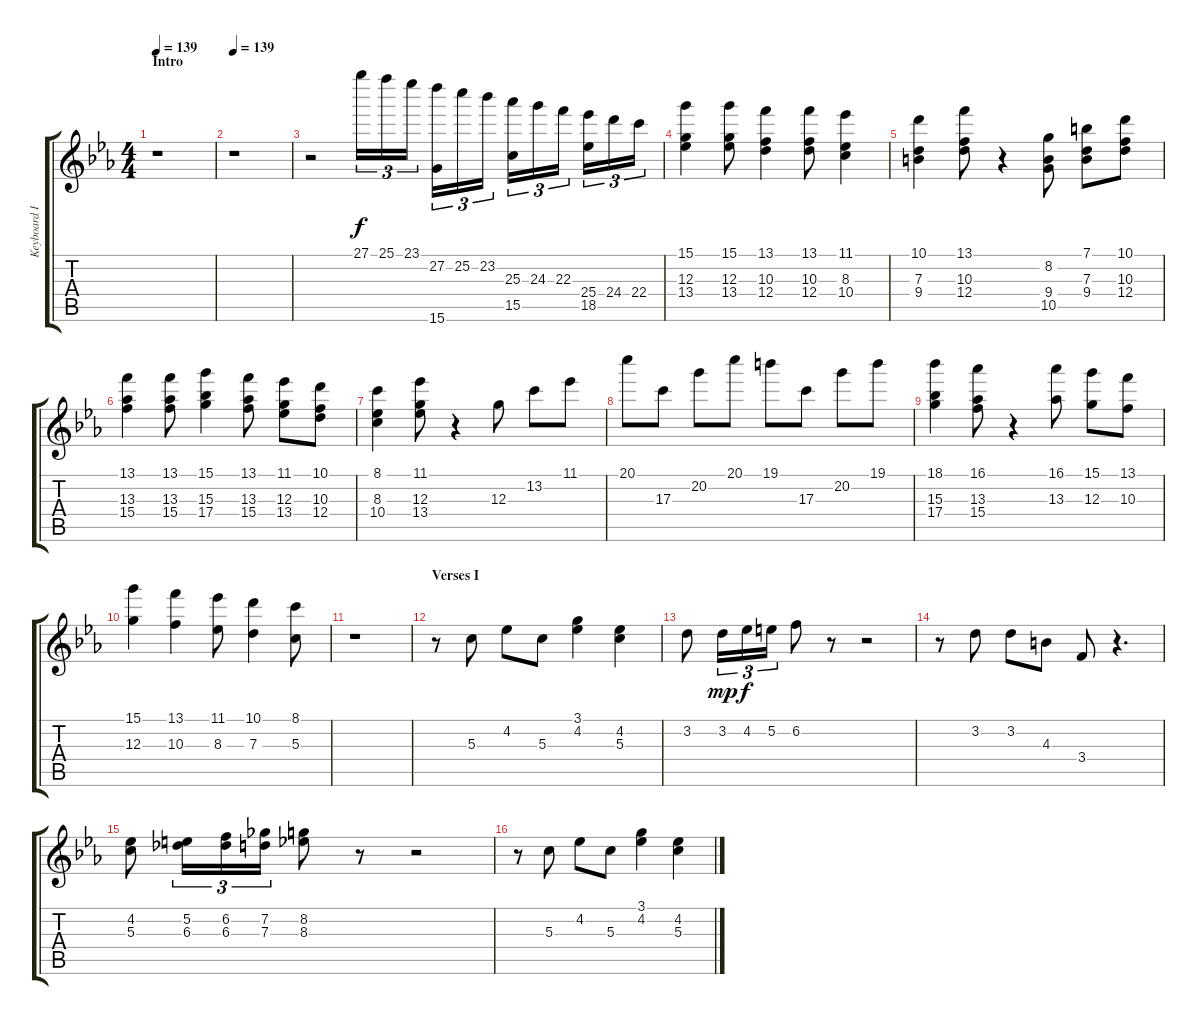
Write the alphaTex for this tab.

\track ("Keyboard I" "Keyboard I") {instrument fx5brightness}
\staff {score tabs}
\tuning (E5 B4 G4 D4 A3 E3) {hide}
\ts (4 4)
\section ("" "Intro")
\tempo 139
\tempo 130
\tempo 139
\clef g2
\ks cminor
r.1{dy f instrument fx5brightness} |
\tempo 139
r.1 |
r.2 27.1.16{tu (3 2)} 25.1.16{tu (3 2)} 23.1.16{tu (3 2)} (27.2 15.6).16{tu (3 2)} 25.2.16{tu (3 2)} 23.2.16{tu (3 2)} (25.3 15.5).16{tu (3 2)} 24.3.16{tu (3 2)} 22.3.16{tu (3 2)} (25.4 18.5).16{tu (3 2)} 24.4.16{tu (3 2)} 22.4.16{tu (3 2)} |
(15.1 12.3 13.4).4 (15.1 12.3 13.4).8 (13.1 10.3 12.4).4 (13.1 10.3 12.4).8 (11.1 8.3 10.4).4 |
(10.1 7.3 9.4).4 (13.1 10.3 12.4).8 r.4 (8.2 9.4 10.5).8 (7.1 7.3 9.4).8 (10.1 10.3 12.4).8 |
(13.1 13.3 15.4).4 (13.1 13.3 15.4).8 (15.1 15.3 17.4).4 (13.1 13.3 15.4).8 (11.1 12.3 13.4).8 (10.1 10.3 12.4).8 |
(8.1 8.3 10.4).4 (11.1 12.3 13.4).8 r.4 12.3.8 13.2.8 11.1.8 |
20.1.8 17.3.8 20.2.8 20.1.8 19.1.8 17.3.8 20.2.8 19.1.8 |
(18.1 15.3 17.4).4 (16.1 13.3 15.4).8 r.4 (16.1 13.3).8 (15.1 12.3).8 (13.1 10.3).8 |
(15.1 12.3).4 (13.1 10.3).4 (11.1 8.3).8 (10.1 7.3).4 (8.1 5.3).8 |
r.1 |
\section ("" "Verses I")
r.8 5.3.8 4.2.8 5.3.8 (3.1 4.2).4 (4.2 5.3).4 |
3.2.8 3.2.16{tu (3 2) dy mp} 4.2.16{tu (3 2) dy f} 5.2.16{tu (3 2)} 6.2.8 r.8 r.2 |
r.8 3.2.8 3.2.8 4.3.8 3.4.8 r.4{d} |
(4.2 5.3).8 (5.2 6.3).16{tu (3 2)} (6.2 6.3).16{tu (3 2)} (7.2 7.3).16{tu (3 2)} (8.2 8.3).8 r.8 r.2 |
r.8 5.3.8 4.2.8 5.3.8 (3.1 4.2).4 (4.2 5.3).4
